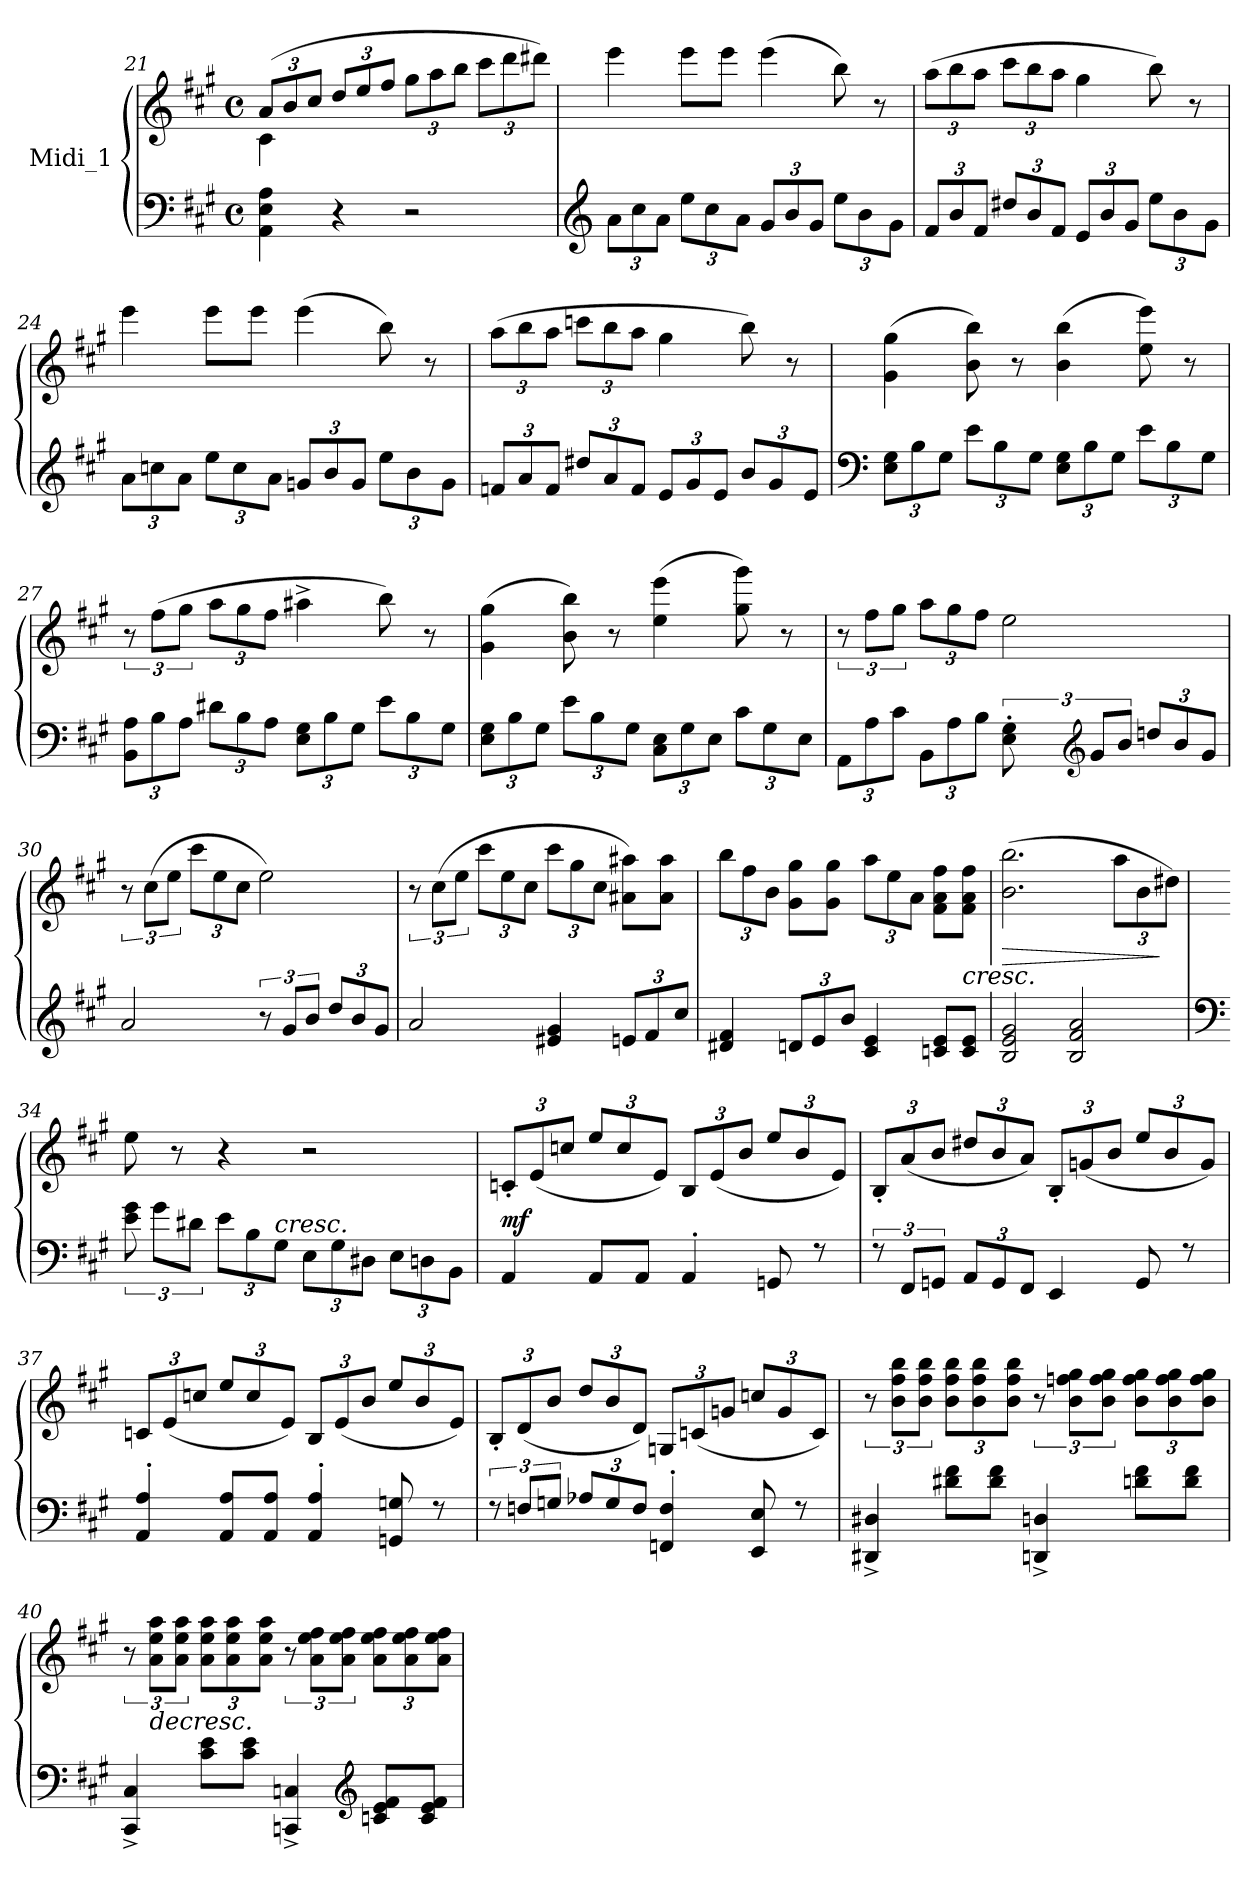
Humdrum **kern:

**kern	**kern	**dynam
*part1	*part1	*part1
*staff2	*staff1	*staff1/2
*I"Midi_1	*	*
!!LO:LB:g=z
*clefF4	*clefG2	*
*k[f#c#g#]	*k[f#c#g#]	*
*A:	*A:	*
*M4/4	*M4/4	*
*met(c)	*met(c)	*
=21	=21	=21
*^	*	*
*	*	*Xbrackettup	*
*	*	*^	*
4AA\ 4E\ 4A\	2ryy	(>12a/L	4c#\	.
.	.	12b/	.	.
.	.	12cc#/J	.	.
4r	.	12dd/L	4ryy	.
.	.	12ee/	.	.
.	.	12ff#/J	.	.
2r	2ryy	12gg#\L	2ryy	.
.	.	12aa\	.	.
.	.	12bb\J	.	.
.	.	12ccc#\L	.	.
.	.	12ddd\	.	.
.	.	12ddd#X\J)	.	.
*v	*v	*	*	*
*	*v	*v	*
!!LO:LB:g=z
=22	=22	=22
*clefG2	*	*
*Xbrackettup	*	*
*	*MM85	*
12a\L	4eee\	.
12cc#\	.	.
12a\J	.	.
12ee\L	8eee\L	.
12cc#\	.	.
.	8eee\J	.
12a\J	.	.
12g#/L	(>4eee\	.
12b/	.	.
12g#/J	.	.
12ee\L	8bb\)	.
12b\	.	.
.	8r	.
12g#\J	.	.
=23	=23	=23
12f#/L	(>12aa\L	.
12b/	12bb\	.
12f#/J	12aa\J	.
12dd#X/L	12ccc#\L	.
12b/	12bb\	.
12f#/J	12aa\J	.
12e/L	4gg#\	.
12b/	.	.
12g#/J	.	.
12ee\L	8bb\)	.
12b\	.	.
.	8r	.
12g#\J	.	.
=24	=24	=24
12a\L	4eee\	.
12ccn\	.	.
12a\J	.	.
12ee\L	8eee\L	.
12cc\	.	.
.	8eee\J	.
12a\J	.	.
12gn/L	(>4eee\	.
12b/	.	.
12g/J	.	.
12ee\L	8bb\)	.
12b\	.	.
.	8r	.
12g\J	.	.
!!LO:LB:g=z
=25	=25	=25
12fn/L	(>12aa\L	.
12a/	12bb\	.
12f/J	12aa\J	.
12dd#X/L	12cccn\L	.
12a/	12bb\	.
12f/J	12aa\J	.
12e/L	4gg#i\	.
12g#i/	.	.
12e/J	.	.
12b/L	8bb\)	.
12g#/	.	.
.	8r	.
12e/J	.	.
!!LO:PB:g=z
=26	=26	=26
*clefF4	*	*
*	*MM85	*
12E\ 12G#\L	(>4g#\ 4gg#\	.
12B\	.	.
12G#\J	.	.
12e\L	8b\ 8bb\)	.
12B\	.	.
.	8r	.
12G#\J	.	.
12E\ 12G#\L	(>4b\ 4bb\	.
12B\	.	.
12G#\J	.	.
12e\L	8ee\ 8eee\)	.
12B\	.	.
.	8r	.
12G#\J	.	.
=27	=27	=27
*	*brackettup	*
12BB\ 12A\L	12r	.
12B\	(>12ff#\L	.
12A\J	12gg#\J	.
*	*Xbrackettup	*
12d#X\L	12aa\L	.
12B\	12gg#\	.
12A\J	12ff#\J	.
12E\ 12G#\L	4aa#X^\	.
12B\	.	.
12G#\J	.	.
12e\L	8bb\)	.
12B\	.	.
.	8r	.
12G#\J	.	.
=28	=28	=28
12E\ 12G#\L	(>4g#\ 4gg#\	.
12B\	.	.
12G#\J	.	.
12e\L	8b\ 8bb\)	.
12B\	.	.
.	8r	.
12G#\J	.	.
12C#\ 12E\L	(>4ee\ 4eee\	.
12G#\	.	.
12E\J	.	.
12c#\L	8gg#\ 8ggg#\)	.
12G#\	.	.
.	8r	.
12E\J	.	.
!!LO:LB:g=z
=29	=29	=29
*	*brackettup	*
12AA\L	12r	.
12A\	12ff#\L	.
12c#\J	12gg#\J	.
*	*Xbrackettup	*
12BB\L	12aa\L	.
12A\	12gg#\	.
12B\J	12ff#\J	.
*brackettup	*	*
12E\' 12G#\'	2ee\	.
*clefG2	*	*
12g#/L	.	.
12b/J	.	.
*Xbrackettup	*	*
12ddni/L	.	.
12b/	.	.
12g#/J	.	.
!!LO:LB:g=z
=30	=30	=30
*	*brackettup	*
*	*MM85	*
2a/	12r	.
.	(>12cc#\L	.
.	12ee\J	.
*	*Xbrackettup	*
.	12ccc#\L	.
.	12ee\	.
.	12cc#\J	.
*brackettup	*	*
12r	2ee\)	.
12g#/L	.	.
12b/J	.	.
*Xbrackettup	*	*
12dd/L	.	.
12b/	.	.
12g#/J	.	.
=31	=31	=31
*	*brackettup	*
2a/	12r	.
.	(>12cc#\L	.
.	12ee\J	.
*	*Xbrackettup	*
.	12ccc#\L	.
.	12ee\	.
.	12cc#\J	.
4e#X/ 4g#i/	12ccc#\L	.
.	12gg#\	.
.	12cc#\J	.
12en/L	8a#X\ 8aa#X\L)	.
12f#/	.	.
.	8a#\ 8aa#\J	.
12cc#/J	.	.
=32	=32	=32
4d#X/ 4f#/	12bb\L	.
.	12ff#\	.
.	12b\J	.
12dn/L	8g#\ 8gg#\L	.
12e/	.	.
.	8g#\ 8gg#\J	.
12b/J	.	.
4c#/ 4e/	12aa\L	.
.	12ee\	.
.	12a\J	.
8cn/ 8e/L	8f#\ 8a\ 8ff#\L	.
!	!	!LO:HP:b
8c/ 8e/J	8f#\ 8a\ 8ff#\J	<
=33	=33	=33
!	!	!LO:HP:b
2B/ 2e/ 2g#/	(>2.b\ 2.bb\	>
2B/ 2f#/ 2a/	.	.
.	12aa\L	[
.	12b\	.
.	12dd#X\J)	]
!!LO:LB:g=z
=34	=34	=34
*clefF4	*	*
*brackettup	*	*
12e\ 12g#\	8ee\	.
12g#\L	.	.
.	8r	.
12d#X\J	.	.
*Xbrackettup	*	*
12e\L	4r	.
12B\	.	.
!LO:TX:a:i:t=cresc.	!	!
12G#\J	.	.
12E\L	2r	.
12G#\	.	.
12D#X\J	.	.
12E\L	.	.
12Dn\	.	.
12BB\J	.	.
!!LO:LB:g=z
=35	=35	=35
*	*MM85	*
*^	*	*
!	!	!	!LO:DY:a=2
4AA/	1ryy	12cn'/L	mf
.	.	(<12e/	.
.	.	12ccn/J	.
8AA/L	.	12ee/L	.
.	.	12cc/	.
8AA/J	.	.	.
.	.	12e/J)	.
4AA'/	.	12B/L	.
.	.	(<12e/	.
.	.	12b/J	.
8GGn/	.	12ee/L	.
.	.	12b/	.
8r	.	.	.
.	.	12e/J)	.
=36	=36	=36	=36
*brackettup	*	*	*
12r	1ryy	12B'/L	.
12FF#/L	.	(<12a/	.
12GGn/J	.	12b/J	.
*Xbrackettup	*	*	*
12AA/L	.	12dd#X/L	.
12GG/	.	12b/	.
12FF#/J	.	12a/J)	.
4EE/	.	12B'/L	.
.	.	(<12gn/	.
.	.	12b/J	.
8GG/	.	12ee/L	.
.	.	12b/	.
8r	.	.	.
.	.	12g/J)	.
=37	=37	=37	=37
4AA/' 4A/'	1ryy	12cn/L	.
.	.	(<12e/	.
.	.	12ccn/J	.
8AA/ 8A/L	.	12ee/L	.
.	.	12cc/	.
8AA/ 8A/J	.	.	.
.	.	12e/J)	.
4AA/' 4A/'	.	12B/L	.
.	.	(<12e/	.
.	.	12b/J	.
8GGn/ 8Gn/	.	12ee/L	.
.	.	12b/	.
8r	.	.	.
.	.	12e/J)	.
!!LO:LB:g=z
=38	=38	=38	=38
*brackettup	*	*	*
12r	1ryy	12B'/L	.
12Fn/L	.	(<12d/	.
12Gn/J	.	12b/J	.
*Xbrackettup	*	*	*
12A-X/L	.	12dd/L	.
12G/	.	12b/	.
12F/J	.	12d/J)	.
4FFn/' 4F/'	.	12Gn/L	.
.	.	(<12cn/	.
.	.	12gn/J	.
8EE/ 8E/	.	12ccn/L	.
.	.	12g/	.
8r	.	.	.
.	.	12c/J)	.
!!LO:PB:g=z
=39	=39	=39	=39
*	*	*brackettup	*
*	*	*MM85	*
4DD#X/^ 4D#X/^	2ryy	12r	.
.	.	12b\ 12ff#i\ 12bb\L	.
.	.	12b\ 12ff#\ 12bb\J	.
*	*	*Xbrackettup	*
8d#X\ 8f#\L	.	12b\ 12ff#\ 12bb\L	.
.	.	12b\ 12ff#\ 12bb\	.
8d#\ 8f#\J	.	.	.
.	.	12b\ 12ff#\ 12bb\J	.
*	*	*brackettup	*
4DDn/^ 4Dn/^	2ryy	12r	.
.	.	12b\ 12ffn\ 12gg#i\L	.
.	.	12b\ 12ff\ 12gg#\J	.
*	*	*Xbrackettup	*
8dn\ 8f#\L	.	12b\ 12ff\ 12gg#\L	.
.	.	12b\ 12ff\ 12gg#\	.
8d\ 8f#\J	.	.	.
.	.	12b\ 12ff\ 12gg#\J	.
=40	=40	=40	=40
*	*	*brackettup	*
4CC#/^ 4C#/^	2ryy	12r	.
!	!	!LO:TX:b:i:t=decresc.	!
.	.	12a\ 12ee\ 12aa\L	.
.	.	12a\ 12ee\ 12aa\J	.
*	*	*Xbrackettup	*
8c#\ 8e\L	.	12a\ 12ee\ 12aa\L	.
.	.	12a\ 12ee\ 12aa\	.
8c#\ 8e\J	.	.	.
.	.	12a\ 12ee\ 12aa\J	.
*	*	*brackettup	*
4CCn/^ 4Cn/^	4ryy	12r	.
.	.	12a\ 12ee\ 12ff#\L	.
.	.	12a\ 12ee\ 12ff#\J	.
*clefG2	*	*	*
*	*	*Xbrackettup	*
8cn/ 8e/ 8f#/L	4ryy	12a\ 12ee\ 12ff#\L	.
.	.	12a\ 12ee\ 12ff#\	.
8c/ 8e/ 8f#/J	.	.	.
.	.	12a\ 12ee\ 12ff#\J	.
*v	*v	*	*
=	=	=
*-	*-	*-
